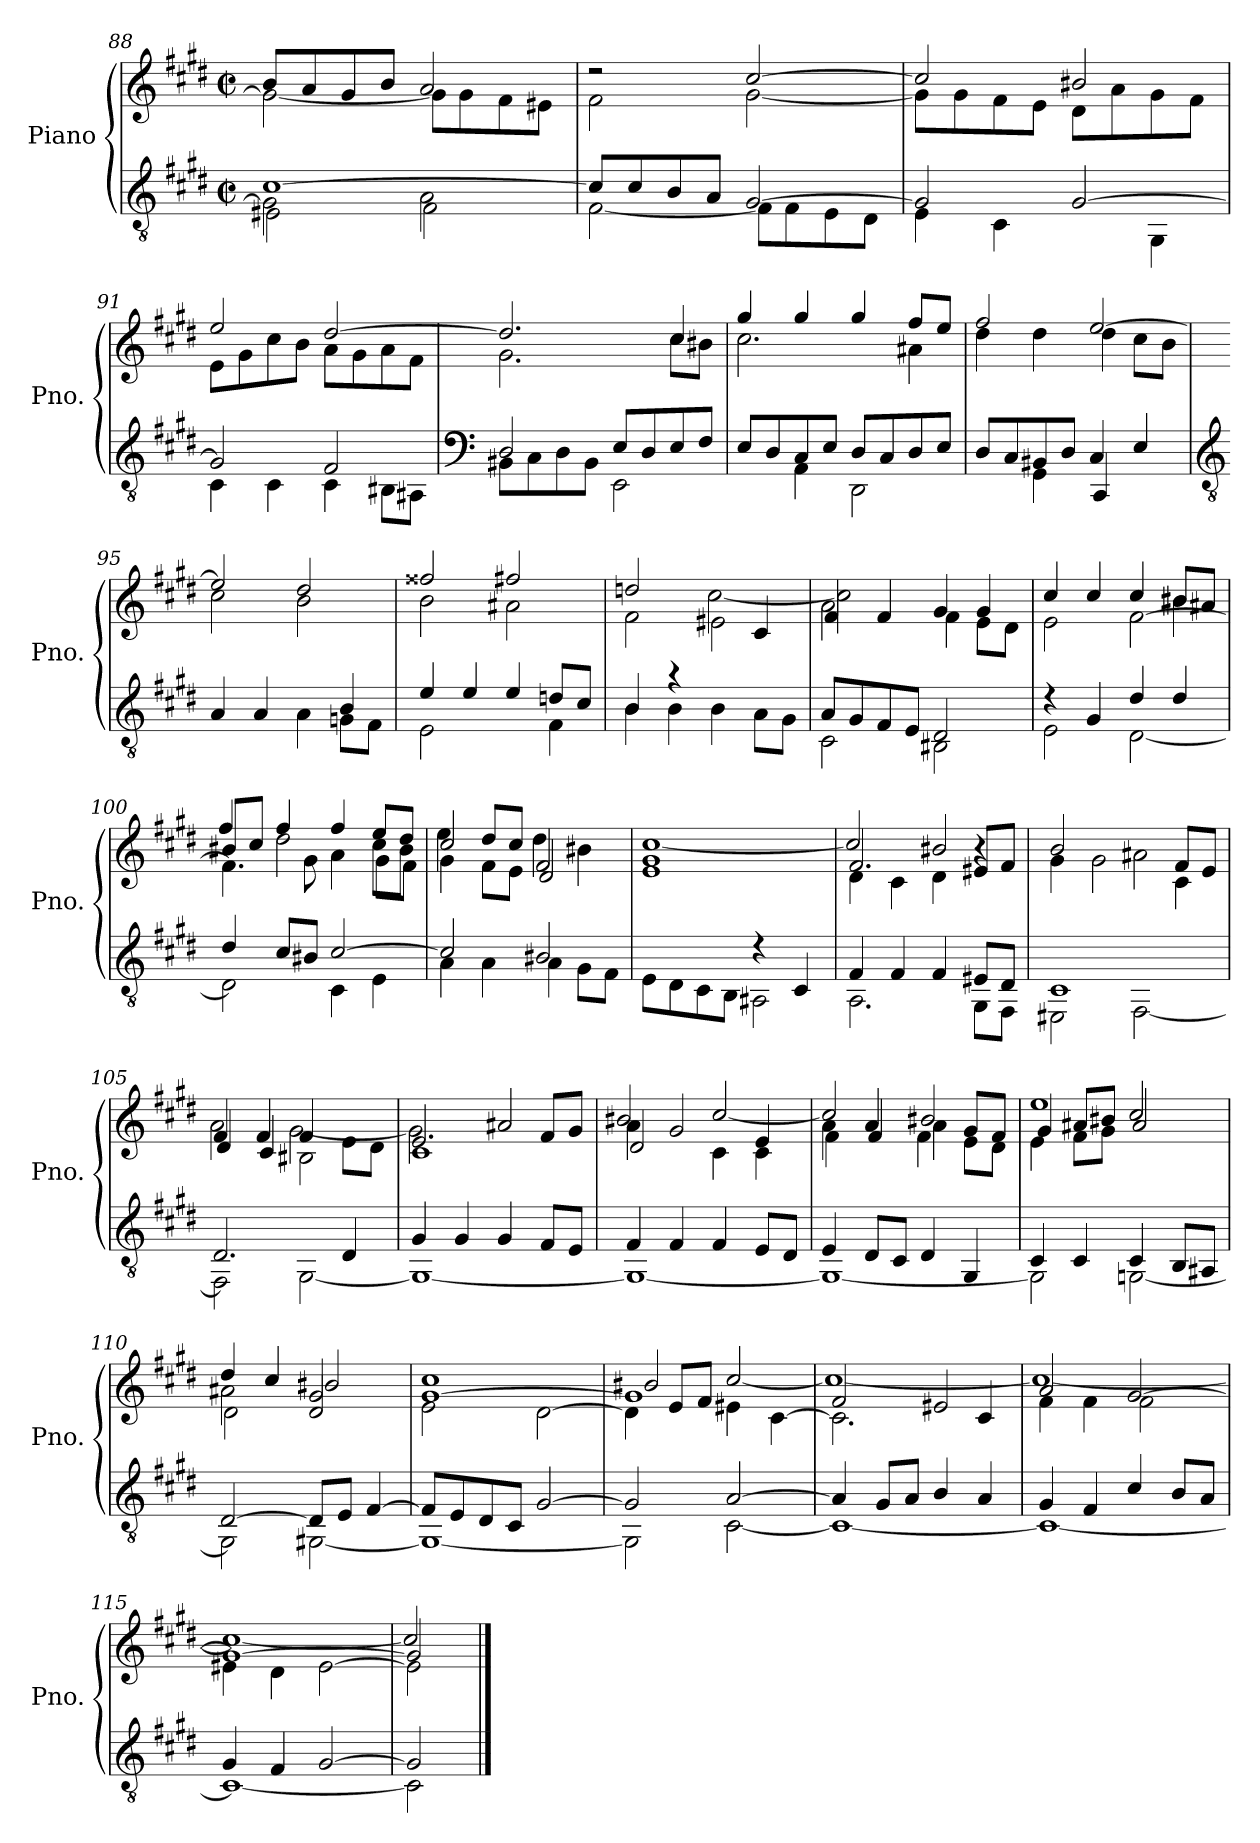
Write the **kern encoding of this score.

**kern	**kern
*part1	*part1
*staff2	*staff1
*I"Piano	*
*I'Pno.	*
*clefGv2	*clefG2
*k[f#c#g#d#]	*k[f#c#g#d#]
*M2/2	*M2/2
*met(c|)	*met(c|)
=88	=88
*^	*^
*	*^	*	*
[1c#	2G#\]	2E#X\	8b/L	2g#\_
.	.	.	8a/	.
.	.	.	8g#/	.
.	.	.	8b/J	.
.	2A\	2F#\	2a/	8g#\L]
.	.	.	.	8g#\
.	.	.	.	8f#\
.	.	.	.	8e#X\J
*	*v	*v	*	*
!!LO:LB:g=z	!!
=89	=89	=89	=89
8c#/L]	[2F#\	2r	2f#\
8c#/	.	.	.
8B/	.	.	.
8A/J	.	.	.
[2G#/	8F#\L]	[2cc#/	[2g#\
.	8F#\	.	.
.	8E\	.	.
.	8D#\J	.	.
=90	=90	=90	=90
2G#/]	4E\	2cc#/]	8g#\L]
.	.	.	8g#\
.	4C#\	.	8f#\
.	.	.	8e\J
[2G#/	4ryy	2b#X/	8d#\L
.	.	.	8a\
.	4GG#\	.	8g#\
.	.	.	8f#\J
=91	=91	=91	=91
2G#/]	4C#\	2ee/	8e\L
.	.	.	8g#\
.	4C#\	.	8cc#\
.	.	.	8b\J
2F#/	4C#\	[2dd#/	8a\L
.	.	.	8g#\
.	8BB#X\L	.	8a\
.	8AA#X\J	.	8f#\J
!!LO:LB:g=z	!!
=92	=92	=92	=92
*clefF4	*	*	*
2D#/	8BB#X\L	2.dd#/]	2.g#\
.	8C#\	.	.
.	8D#\	.	.
.	8BB#\J	.	.
8E/L	2EE\	.	.
8D#/	.	.	.
8E/	.	4cc#/	8cc#\L
8F#/J	.	.	8b#X\J
=93	=93	=93	=93
8E/L	4ryy	4gg#/	2.cc#\
8D#/	.	.	.
8C#/	4AA\	4gg#/	.
8E/J	.	.	.
8D#/L	2DD#\	4gg#/	.
8C#/	.	.	.
8D#/	.	8ff#/L	4a#X\
8E/J	.	8ee/J	.
=94	=94	=94	=94
*	*^	*	*
8D#/L	4ryy	2ryy	2ff#/	4dd#\
8C#/	.	.	.	.
8BB#X/	4GG#\	.	.	4dd#\
8D#/J	.	.	.	.
2ryy	4C#/	4CC#/	[2ee/	4dd#\
.	4E/	4ryy	.	8cc#\L
.	.	.	.	8b\J
*v	*v	*v	*	*
=95	=95	=95
*clefGv2	*	*
*^	*	*
2ryy	4A/	2ee/]	2cc#\
.	4A/	.	.
4ryy	4A\	2dd#/	2b\
4B/	8Gn\L	.	.
.	8F#\J	.	.
!!LO:LB:g=z	!!
=96	=96	=96	=96
4e/	2E\	2ff##X/	2b\
4e/	.	.	.
4e/	4ryy	2ff#X/	2a#X\
8dn/L	4F#\	.	.
8c#/J	.	.	.
=97	=97	=97	=97
*	*	*	*^
4B/	4B\	2f#\	2ddn/	2.ryy
4r	4B\	.	.	.
2ryy	4B\	2e#X\	[2cc#\	.
.	8A\L	.	.	4c#/
.	8G#\J	.	.	.
=98	=98	=98	=98	=98
*	*^	*	*	*
2ryy	8A/L	2C#\	2a\	2cc#\]	4f#/
.	8G#/	.	.	.	.
.	8F#/	.	.	.	4f#/
.	8E/J	.	.	.	.
2D#/	2BB#X\	2ryy	4g#/	2ryy	4f#\
.	.	.	4g#/	.	8e\L
.	.	.	.	.	8d#\J
*	*v	*v	*	*	*
=99	=99	=99	=99	=99
4r	2E\	4cc#/	2.ryy	2e\
4G#/	.	4cc#/	.	.
4d#/	[2D#\	4cc#/	.	[2f#\
4d#/	.	8b#X/L	4b#\	.
.	.	8a#X/J	.	.
!!LO:LB:g=z	!!	!!
=100	=100	=100	=100	=100
4d#/	2D#\]	8b#X/L	4ff#/	4.f#\]
.	.	8cc#/J	.	.
8c#/L	.	2dd#\	4ff#/	.
8B#X/J	.	.	.	8g#\
[2c#/	4C#\	.	4ff#/	4a\
.	4E\	8ee/L	8cc#\L	8g#\L
.	.	8dd#/J	8b#\J	8f#\J
=101	=101	=101	=101	=101
2c#/]	4A\	2cc#/	4ee\	4g#\
.	4A\	.	8dd#/L	8f#\L
.	.	.	8cc#/J	8e\J
2B#X/	4A\	2f#/	4dd#\	2d#/
.	8G#\L	.	4b#X\	.
.	8F#\J	.	.	.
=102	=102	=102	=102	=102
2ryy	8E\L	1g#	[1cc#	1e
.	8D#\	.	.	.
.	8C#\	.	.	.
.	8BB\J	.	.	.
4r	2AA#X\	.	.	.
4C#/	.	.	.	.
=103	=103	=103	=103	=103
4F#/	2.AA\	2.f#/	2cc#/]	4d#\
4F#/	.	.	.	4c#\
4F#/	.	.	2b#X/	4d#\
8E#X/L	8GG#\L	4r	.	8e#X/L
8D#/J	8FF#\J	.	.	8f#/J
!!LO:PB:g=z	!!	!!
=104	=104	=104	=104	=104
1C#	2EE#X\	2ryy	2b/	4g#\
.	.	.	.	2g#\
.	[2FF#\	4ryy	2a#X\	.
.	.	4c#\	.	8f#/L
.	.	.	.	8e/J
=105	=105	=105	=105	=105
2.D#/	2FF#\]	4f#/	2a\	4d#/
.	.	4f#/	.	4c#/
.	[2GG#\	4f#/	[2g#\	2B#X\
4D#/	.	8e\L	.	.
.	.	8d#\J	.	.
=106	=106	=106	=106	=106
4G#/	1GG#_	2.e/	2g#\]	1c#
4G#/	.	.	.	.
4G#/	.	.	2a#X/	.
8F#/L	.	8f#/L	.	.
8E/J	.	8g#/J	.	.
=107	=107	=107	=107	=107
4F#/	1GG#_	4a\	2b#X/	2d#/
4F#/	.	2g#/	.	.
4F#/	.	.	[2cc#/	4c#\
8E/L	.	4e/	.	4c#\
8D#/J	.	.	.	.
=108	=108	=108	=108	=108
*	*	*	*	*^
4E/	1GG#_	4a\	2cc#/]	4f#\	2ryy
8D#/L	.	4a/	.	4f#/	.
8C#/J	.	.	.	.	.
4D#/	.	2ryy	2b#X/	4a\	4f#\
4GG#/	.	.	.	8g#/L	8e\L
.	.	.	.	8f#/J	8d#\J
!!LO:LB:g=z	!!	!!	!!
=109	=109	=109	=109	=109	=109
4C#/	2GG#\]	2ryy	1ee	4g#/	4e\
4C#/	.	.	.	8a#X/L	8f#\L
.	.	.	.	8b#X/J	8g#\J
4C#/	[2GGn\	2cc#/	.	2a#/	2ryy
8BB/L	.	.	.	.	.
8AA#X/J	.	.	.	.	.
*	*	*	*	*v	*v
=110	=110	=110	=110	=110
[2D#/	2GG\]	2a#X\	4dd#/	2d#\
.	.	.	4cc#/	.
8D#/L]	[2GG#X\	2g#/	2b#X/	2d#/
8E/J	.	.	.	.
[4F#/	.	.	.	.
=111	=111	=111	=111	=111
8F#/L]	1GG#_	[1g#	1cc#	2e\
8E/	.	.	.	.
8D#/	.	.	.	.
8C#/J	.	.	.	.
[2G#/	.	.	.	[2d#\
=112	=112	=112	=112	=112
2G#/]	2GG#\]	1g#]	2b#X/	4d#\]
.	.	.	.	8e/L
.	.	.	.	8f#/J
[2A/	[2C#\	.	[2cc#/	4e#X\
.	.	.	.	[4c#\
=113	=113	=113	=113	=113
4A/]	1C#_	2f#/	1cc#_	2.c#\]
8G#/L	.	.	.	.
8A/J	.	.	.	.
4B/	.	2e#X/	.	.
4A/	.	.	.	4c#/
!!LO:LB:g=z	!!	!!
=114	=114	=114	=114	=114
4G#/	1C#_	2a/	1cc#_	4f#\
4F#/	.	.	.	4f#\
4c#/	.	[2g#/	.	2f#\
8B/L	.	.	.	.
8A/J	.	.	.	.
=115	=115	=115	=115	=115
4G#/	1C#_	1g#_	1cc#_	4e#X\
4F#/	.	.	.	4d#\
[2G#/	.	.	.	[2e#\
=116	=116	=116	=116	=116
2G#/]	2C#\]	2g#/]	2cc#/]	2e#\]
*v	*v	*	*	*
*	*v	*v	*v
==	==
*-	*-
